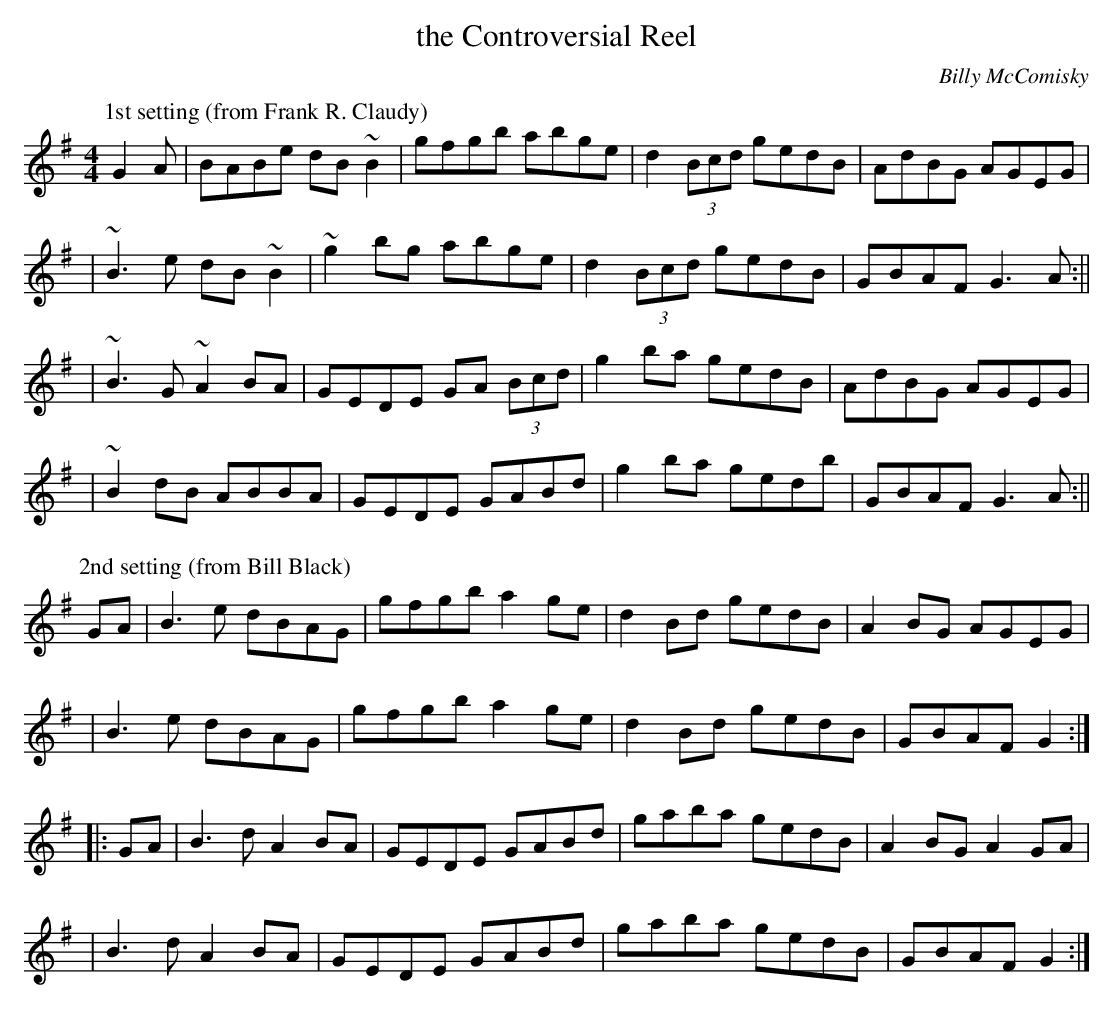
X:1
T: the Controversial Reel
C:Billy McComisky
M:4/4
L:1/8
K:G
P: 1st setting (from Frank R. Claudy)
G2 A \
| BABe dB~B2 | gfgb abge | d2 (3Bcd gedB | AdBG AGEG |
| ~B3 e dB~B2 | ~g2 bg abge | d2 (3Bcd gedB | GBAF G3 A :||
| ~B3 G ~A2 BA | GEDE GA (3Bcd | g2 ba gedB | AdBG AGEG |
| ~B2 dB ABBA | GEDE GABd | g2 ba gedb | GBAF G3 A :||
P: 2nd setting (from Bill Black)
GA \
| B3 e dBAG | gfgb a2 ge | d2 Bd gedB | A2 BG AGEG |
| B3 e dBAG | gfgb a2 ge | d2 Bd gedB | GBAF G2 :|
|: GA \
| B3 d A2  BA | GEDE GABd | gaba gedB | A2 BG A2 GA |
| B3 d A2  BA | GEDE GABd | gaba gedB | GBAF G2 :|
